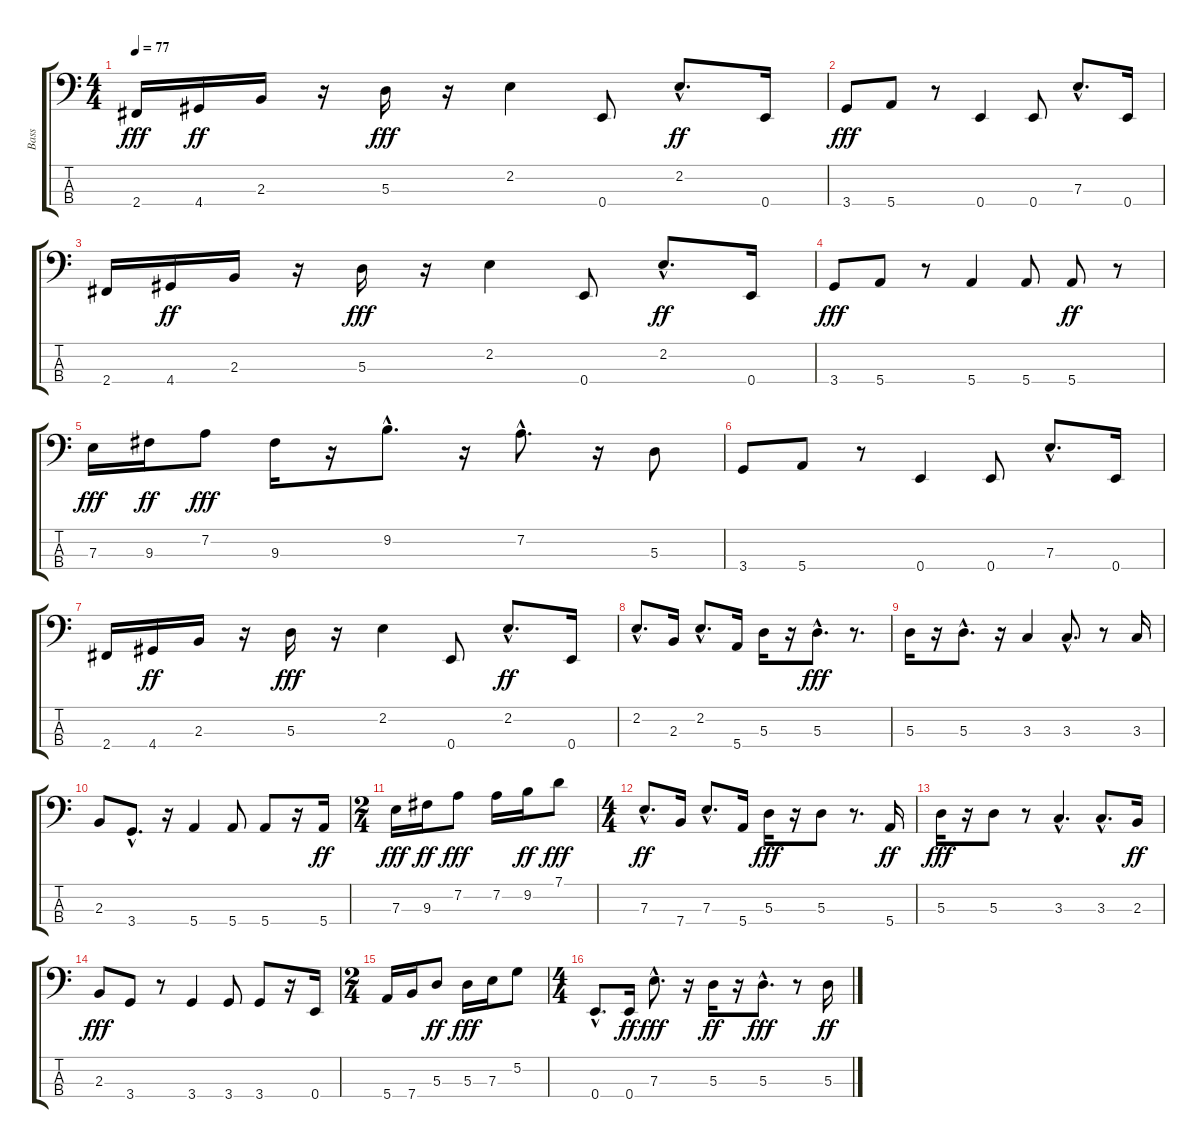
\track ("Bass" "Bass") {instrument electricbassfinger}
\staff {score tabs}
\tuning (G2 D2 A1 E1) {hide}
\ts (4 4)
\tempo 77
\clef f4
\ks c
2.4.16{dy fff} 4.4.16{dy ff} 2.3.16 r.16 5.3.16{dy fff} r.16 2.2.4 0.4.8 2.2{hac}.8{d dy ff} 0.4.16 |
3.4.8{dy fff} 5.4.8 r.8 0.4.4 0.4.8 7.3{hac}.8{d} 0.4.16 |
2.4.16 4.4.16{dy ff} 2.3.16 r.16 5.3.16{dy fff} r.16 2.2.4 0.4.8 2.2{hac}.8{d dy ff} 0.4.16 |
3.4.8{dy fff} 5.4.8 r.8 5.4.4 5.4.8 5.4.8{dy ff} r.8 |
7.3.16{dy fff} 9.3.16{dy ff} 7.2.8{dy fff} 9.3.16 r.16 9.2{hac}.8{d} r.16 7.2{hac}.8{d} r.16 5.3.8 |
3.4.8 5.4.8 r.8 0.4.4 0.4.8 7.3{hac}.8{d} 0.4.16 |
2.4.16 4.4.16{dy ff} 2.3.16 r.16 5.3.16{dy fff} r.16 2.2.4 0.4.8 2.2{hac}.8{d dy ff} 0.4.16 |
2.2{hac}.8{d} 2.3.16 2.2{hac}.8{d} 5.4.16 5.3.16 r.16 5.3{hac}.8{d dy fff} r.8{d} |
5.3.16 r.16 5.3{hac}.8{d} r.16 3.3.4 3.3{hac}.8{d} r.8 3.3.16 |
2.3.8 3.4{hac}.8{d} r.16 5.4.4 5.4.8 5.4.8 r.16 5.4.16{dy ff} |
\ts (2 4)
7.3.16{dy fff} 9.3.16{dy ff} 7.2.8{dy fff} 7.2.16 9.2.16{dy ff} 7.1.8{dy fff} |
\ts (4 4)
7.3{hac}.8{d dy ff} 7.4.16 7.3{hac}.8{d} 5.4.16 5.3.16{dy fff} r.16 5.3.8 r.8{d} 5.4.16{dy ff} |
5.3.16{dy fff} r.16 5.3.8 r.8 3.3{hac}.4{d} 3.3{hac}.8{d} 2.3.16{dy ff} |
2.3.8{dy fff} 3.4.8 r.8 3.4.4 3.4.8 3.4.8 r.16 0.4.16 |
\ts (2 4)
5.4.16 7.4.16 5.3.8{dy ff} 5.3.16{dy fff} 7.3.16 5.2.8 |
\ts (4 4)
0.4{hac}.8{d} 0.4.16{dy ff} 7.3{hac}.8{d dy fff} r.16 5.3.16{dy ff} r.16 5.3{hac}.8{d dy fff} r.8 5.3.16{dy ff}
